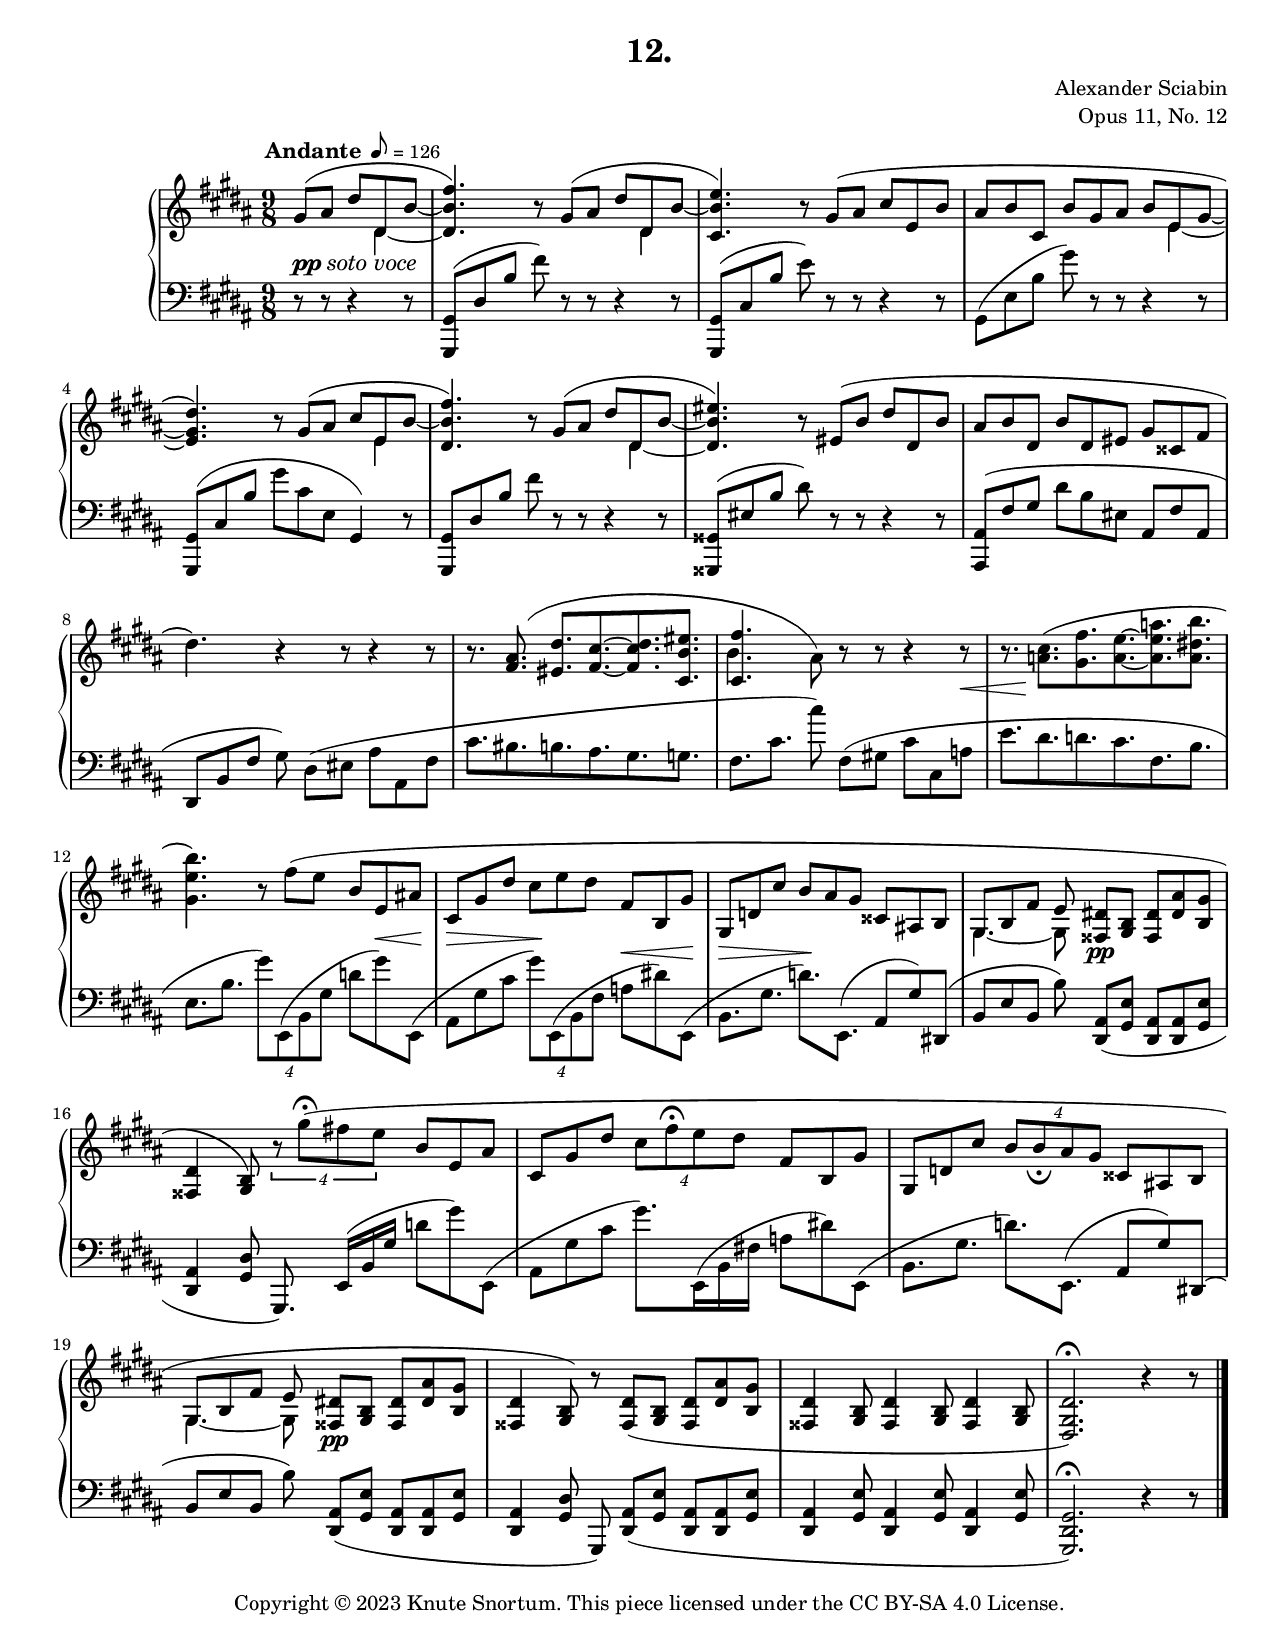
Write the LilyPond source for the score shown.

\version "2.24.0"

\include "includes/header-paper.ily"
%...+....1....+....2....+....3....+....4....+....5....+....6....+....7....+....

\version "2.24.0"
\language "english"

\include "global-variables.ily"

%%% Positions and shapes %%%

slurShapeA = \shape #'((0 . 3) (0 . -3.5) (0 . -3.5) (0 . 0)) \etc

hShiftA = \tweak NoteColumn.force-hshift -0.25 \etc

moveHairpinAOn = \override Hairpin.Y-offset = 1.5
moveHairpinAOff = \revert Hairpin.Y-offset

%% Music %%%

global = {
  \time 9/8
  \key gs \minor
  \accidentalStyle piano
}

rightHandUpper = \relative {
  \set Staff.tieWaitForNote = ##t
  \partial 8 * 5 gs'8^( as ds ds,~ b'_~ 
  <ds, b' fs'>4.) r8 gs^( as ds ds, b'~ |
  <cs, b' e>4.) r8 gs'^( as cs e, b' |
  as8 b cs, b' gs as b e,~ gs_~ |
  <e gs ds'>4.) r8 gs^( as cs e, b'~ |
  <ds, b' fs'>4.) r8 gs^( as ds ds,~ b'_~ |
  <ds, b' es>4.) r8 es( b' ds ds, b' |
  as b ds, b' ds, es gs css, fs |
  ds'4.) r4 r8 r4 r8 |
  
  \barNumberCheck 9
  r8. <fs, as>-\slurShapeA ( <es ds'>[ <fs cs'>~ <fs cs' ds> <cs b' es>] |
  \voiceOne <cs fs'>4. \voiceTwo as'8) \oneVoice r r r4 r8 |
  r8. <a cs>([ <gs fs'> <a e'>~ <a e' a> <a ds b'>] |
  <gs e' b'>4.) r8 fs'( e b e, as |
  cs,8 gs' ds' cs e ds fs, b, gs' |
  gs, d' cs' b as gs css, as b |
  gs8 b fs' e\noBeam <fss, ds'> <gs b> <fss ds'> <ds' as'> <b gs'> |
  <fss ds'>4 <gs b>8) \tuplet 4/3 { r gs''(\fermata fs e } b e, as |
  
  \barNumberCheck 17
  cs,8 gs' ds' \tuplet 4/3 { cs fs\fermata e ds } fs, b, gs' |
  gs,8 d' cs' \tuplet 4/3 { b b_\fermata as gs } css, as b |
  gs8 b fs' e\noBeam <fss, ds'> <gs b> <fss ds'> <ds' as'> <b gs'> |
  <fss ds'>4 <gs b>8) r <fss ds'>( <gs b> <fss ds'> <ds' as'> <b gs'> |
  <fss ds'>4 <b gs>8 <fss ds'>4 <b gs>8 <fss ds'>4 <b gs>8 |
  <ds, gs ds'>2.)\fermata r4 r8 |
  \bar "|."
}

rightHandLower = \relative {
  \partial 8 * 5 \voiceTwo s4 s8 ds'4 
  s2. s8 ds4 |
  s2. s4. |
  s2. s8 e4 |
  s2. s8 e4 |
  s2. s8 ds4 |
  \repeat unfold 3 { s2. s4. | }
  
  \barNumberCheck 9
  s2. s4. |
  \hShiftA b'4. s2. |
  \repeat unfold 4 { s2. s4. | }
  gs,4.~ gs8 s4 s4. |
  s2. s4. |
  
  \barNumberCheck 17
  s2. s4. |
  s2. s4. |
  gs4.~ gs8 s4 s4. |
}

rightHand = {
  \global
  \mergeDifferentlyDottedOn
  <<
    \new Voice \rightHandUpper
    \new Voice \rightHandLower
  >>
}

leftHand = \relative {
  \global
  \clef bass
  \partial 8 * 5 r8 r r4 r8
  <gs,, gs'>8( ds'' b' fs') r r r4 r8 |
  <gs,,, gs'>8( cs' b' e) r r r4 r8 |
  gs,,8( e' b' gs') r r r4 r8 |
  <gs,,, gs'>8( cs' b' gs' cs, e, gs,4) r8 |
  <gs, gs'>8 ds'' b' fs' r r r4 r8 |
  <gss,,, gss'>8( es'' b' ds) r r r4 r8 |
  <as,, as'>8( fs'' gs ds' b es, as, fs' as, |
  ds,8 b' fs' gs)\noBeam ds( es as as, fs' |
  
  \barNumberCheck 9
  cs'8.[ bs b as gs g] |
  fs8. cs' cs'8)\noBeam fs,,( gs cs cs, a' |
  e'8.[ ds d cs fs, b] |
  e,8. b' \tuplet 4/3 { gs'8) e,,( b' gs' } d' gs) e,,( |
  as8 gs' cs \tuplet 4/3 { gs') e,,( b' fs' } a ds) e,,( |
  b'8. gs' d') e,,( as8 gs') ds,( |
  b'8 e b b')\noBeam <ds,, as'>( <gs e'> <ds as'> q <gs e'> |
  % In both sources, the sixteenth notes are triplets, but the measure
  % is not full if that is so.  I decided to leave them as non-triplets.
  <ds as'>4 <gs ds'>8 gs,8.)\noBeam e'16^( b' gs' d'8 gs) e,,( |
  
  \barNumberCheck 17
  % See note on sixteenth note triplets above.
  as gs' cs gs'8.) e,,16( b' fs' a8 ds) e,,( |
  b'8. gs' d') e,,( as8 gs') ds,( |
  b'8 e b b')\noBeam <ds,, as'>( <gs e'> <ds as'> q <gs e'> |
  <ds as'>4 <gs ds'>8 gs,)\noBeam <ds' as'>( <gs e'> <ds as'> q <gs e'> |
  <ds as'>4 <gs e'>8 <ds as'>4 <gs e'>8 <ds as'>4 <gs e'>8 |
  <gs, ds' gs>2.)\fermata r4 r8 |
}

dynamics = {
  \partial 8 * 5 \tag layout { s4^\ppSotoVoce } 
                 \tag midi { s4\pp } s4.
  \repeat unfold 8 { s2. s4. | }
  
  \barNumberCheck 9
  s2. s4. |
  s2. s4 s8\< |
  s8 s4\! s2. |
  s2. s8 \moveHairpinAOn s\< s\! |
  s4.\> s\! \moveHairpinAOff s4\< s8\! |
  s4.\> s2.\! |
  s4. s8 s4\pp s4. |
  s2. s4. |
  
  \barNumberCheck 17
  s2. s4. |
  s2. s4. |
  s4. s8 s4\pp s4. |
}

tempi = {
  \textMark \markup \tempo-markup Andante #3 #0 126
  \set Score.tempoHideNote = ##t
  \tempo 8 = 126
  \partial 8 * 5 s4 s4.
  s1*9/8 * 8 |
  
  \barNumberCheck 9
  s1*9/8 * 7 |
  s4. \tuplet 4/3 { s8 \tempo 8 = 40 s \tempo 8 = 126 s4 } s4. |
  s4. \tuplet 4/3 { s8 \tempo 8 = 40 s \tempo 8 = 126 s4 } s4. |
  s4. \tuplet 4/3 { s8 \tempo 8 = 40 s \tempo 8 = 126 s4 } s4. |
}

% MIDI only
pedal = {
  \partial 8 * 5 s4 s4.
  s2.\sd s4.\su |
  s2.\sd s4.\su |
  s2.\sd s4.\su |
  s4.\sd s8 s4\su\sd s4 s8\su |
  s2.\sd s4.\su |
  s2.\sd s4.\su |
  s4.\sd s4 s8\su s4.\sd |
  s4.\su\sd s8 s4\su\sd s8\su\sd s4 |
  
  \barNumberCheck 9
  s2.\su s4. |
  s4.\sd s8 s4\su\sd s8 s4\su\sd |
  s2.\su s4. |
  s4.\sd \tuplet 4/3 { s8 s4.\su\sd  } s4 s8\su\sd |
  s4. \tuplet 4/3 { s8 s4.\su\sd } s4 s8\su\sd |
  s4. s8. s\su\sd s4 s8\su\sd |
  s4. s8\su s4 s4. |
  s4. s8. s\sd s4 s8\su\sd |
  
  \barNumberCheck 17
  s4. s8. s\su\sd s4 s8\su\sd |
  s4. s8. s\su\sd s4 s8\su\sd |
  s4. s8\su s4 s4. |
}

forceBreaks = {
  \partial 8 * 5 s4 s4.
  s1*9/8 * 2 s1*9/8 \break
  s1*9/8 * 3 s1*9/8 \break
  s1*9/8 * 3 s1*9/8 \break
  s1*9/8 * 3 s1*9/8 \break
  s1*9/8 * 2 s1*9/8 \break
}

preludeTwelveNotes =
\score {
  \header {
    title = "12."
    composer = "Alexander Sciabin"
    opus = "Opus 11, No. 12"
  }
  \keepWithTag layout  
  \new PianoStaff <<
    \new Staff = "upper" \rightHand
    \new Dynamics \dynamics
    \new Staff = "lower" \leftHand
    \new Devnull \tempi
    \new Devnull \forceBreaks
  >>
  \layout {}
}

\include "articulate.ly"

preludeTwelveMidi =
\book {
  \bookOutputName "prelude-op11-no12"
  \score {
    \keepWithTag midi
    \articulate <<
      \new Staff = "upper" << \rightHand \dynamics \tempi \pedal >>
      \new Staff = "lower" << \leftHand \dynamics \tempi \pedal >>
    >>
    \midi {}
  }
}


% Compression warning can be ignored
\preludeTwelveNotes
\preludeTwelveMidi
